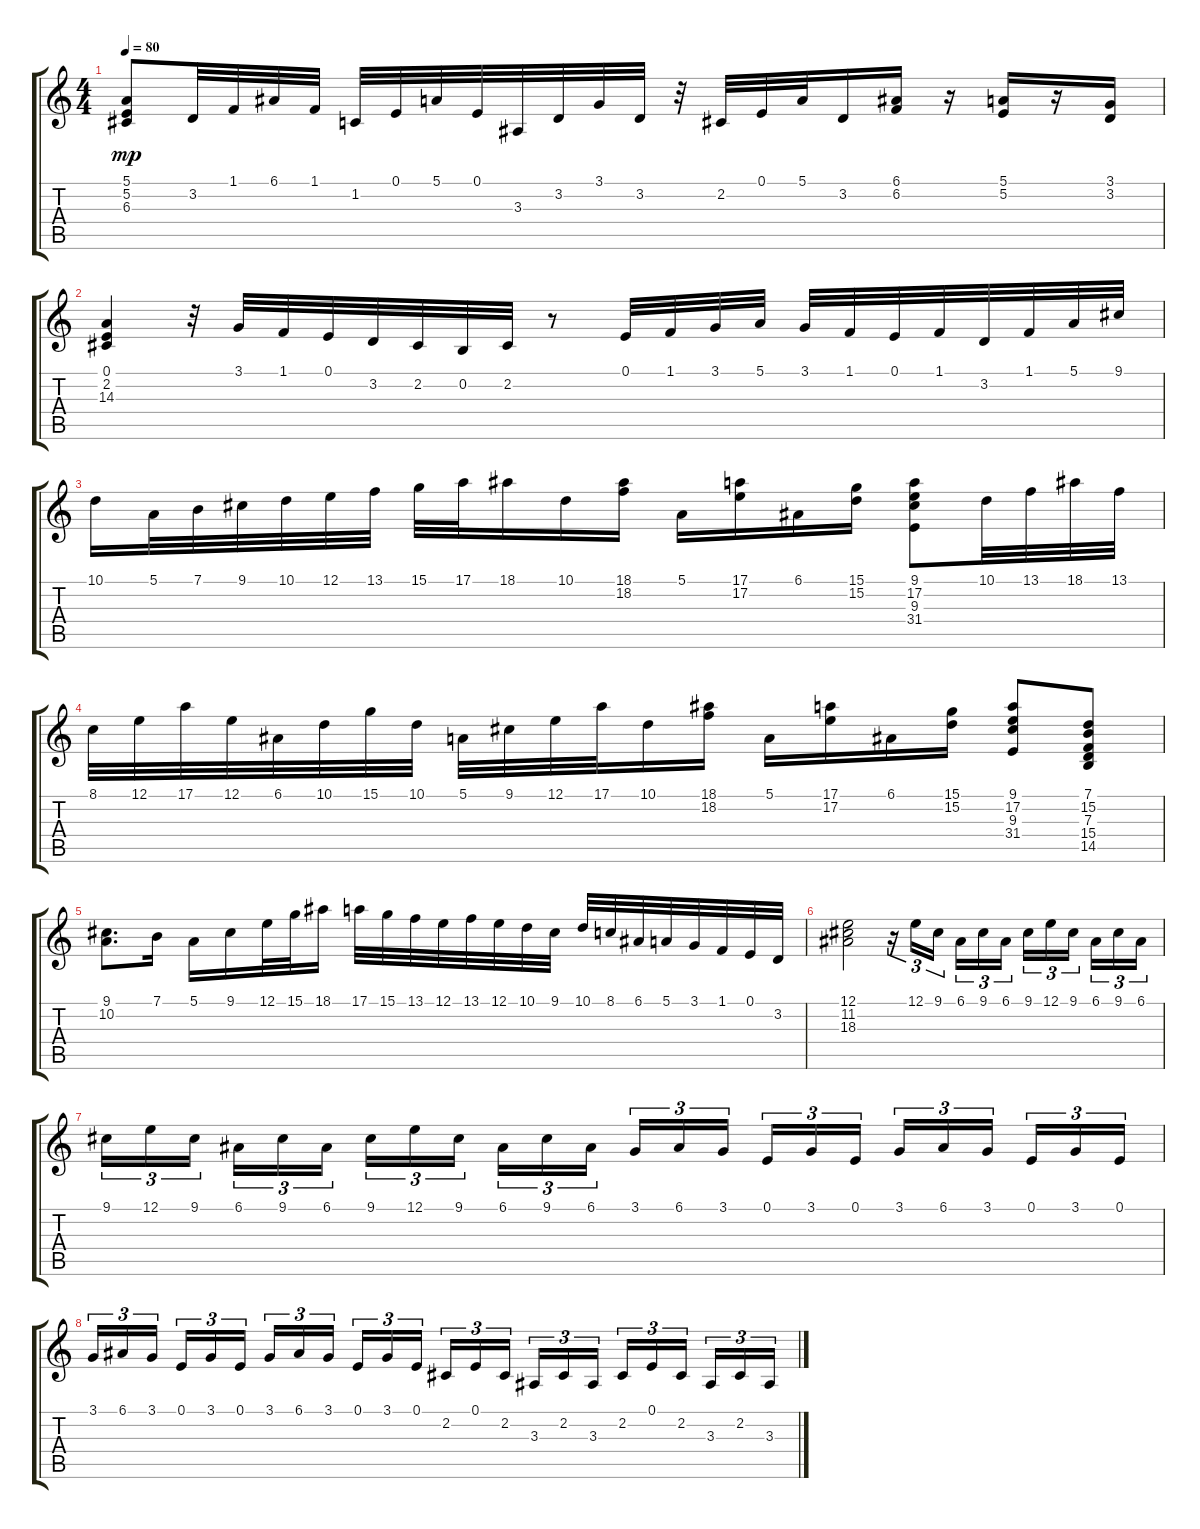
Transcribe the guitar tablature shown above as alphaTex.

\track "" {instrument churchorgan}
\staff {score tabs}
\tuning (E4 B3 G3 D3 A2 E2) {hide}
\ts (4 4)
\tempo 80
\clef g2
\ks c
(5.1 5.2 6.3).8{dy mp} 3.2.32 1.1.32 6.1.32 1.1.32 1.2.32 0.1.32 5.1.32 0.1.32 3.3.32 3.2.32 3.1.32 3.2.32 r.32 2.2.32 0.1.32 5.1.32 3.2.16 (6.1 6.2).16 r.16 (5.1 5.2).16 r.16 (3.1 3.2).16 |
(0.1 2.2 14.3).4 r.32 3.1.32 1.1.32 0.1.32 3.2.32 2.2.32 0.2.32 2.2.32 r.8 0.1.32 1.1.32 3.1.32 5.1.32 3.1.32 1.1.32 0.1.32 1.1.32 3.2.32 1.1.32 5.1.32 9.1.32 |
10.1.16 5.1.32 7.1.32 9.1.32 10.1.32 12.1.32 13.1.32 15.1.32 17.1.32 18.1.16 10.1.16 (18.1 18.2).16 5.1.16 (17.1 17.2).16 6.1.16 (15.1 15.2).16 (9.1 17.2 9.3 31.4).8 10.1.32 13.1.32 18.1.32 13.1.32 |
8.1.32 12.1.32 17.1.32 12.1.32 6.1.32 10.1.32 15.1.32 10.1.32 5.1.32 9.1.32 12.1.32 17.1.32 10.1.16 (18.1 18.2).16 5.1.16 (17.1 17.2).16 6.1.16 (15.1 15.2).16 (9.1 17.2 9.3 31.4).8 (7.1 15.2 7.3 15.4 14.5).8 |
(9.1 10.2).8{d} 7.1.16 5.1.16 9.1.16 12.1.32 15.1.32 18.1.16 17.1.32 15.1.32 13.1.32 12.1.32 13.1.32 12.1.32 10.1.32 9.1.32 10.1.32 8.1.32 6.1.32 5.1.32 3.1.32 1.1.32 0.1.32 3.2.32 |
(12.1 11.2 18.3).2 r.16{tu (3 2)} 12.1.16{tu (3 2)} 9.1.16{tu (3 2)} 6.1.16{tu (3 2)} 9.1.16{tu (3 2)} 6.1.16{tu (3 2)} 9.1.16{tu (3 2)} 12.1.16{tu (3 2)} 9.1.16{tu (3 2)} 6.1.16{tu (3 2)} 9.1.16{tu (3 2)} 6.1.16{tu (3 2)} |
9.1.16{tu (3 2)} 12.1.16{tu (3 2)} 9.1.16{tu (3 2)} 6.1.16{tu (3 2)} 9.1.16{tu (3 2)} 6.1.16{tu (3 2)} 9.1.16{tu (3 2)} 12.1.16{tu (3 2)} 9.1.16{tu (3 2)} 6.1.16{tu (3 2)} 9.1.16{tu (3 2)} 6.1.16{tu (3 2)} 3.1.16{tu (3 2)} 6.1.16{tu (3 2)} 3.1.16{tu (3 2)} 0.1.16{tu (3 2)} 3.1.16{tu (3 2)} 0.1.16{tu (3 2)} 3.1.16{tu (3 2)} 6.1.16{tu (3 2)} 3.1.16{tu (3 2)} 0.1.16{tu (3 2)} 3.1.16{tu (3 2)} 0.1.16{tu (3 2)} |
3.1.16{tu (3 2)} 6.1.16{tu (3 2)} 3.1.16{tu (3 2)} 0.1.16{tu (3 2)} 3.1.16{tu (3 2)} 0.1.16{tu (3 2)} 3.1.16{tu (3 2)} 6.1.16{tu (3 2)} 3.1.16{tu (3 2)} 0.1.16{tu (3 2)} 3.1.16{tu (3 2)} 0.1.16{tu (3 2)} 2.2.16{tu (3 2)} 0.1.16{tu (3 2)} 2.2.16{tu (3 2)} 3.3.16{tu (3 2)} 2.2.16{tu (3 2)} 3.3.16{tu (3 2)} 2.2.16{tu (3 2)} 0.1.16{tu (3 2)} 2.2.16{tu (3 2)} 3.3.16{tu (3 2)} 2.2.16{tu (3 2)} 3.3.16{tu (3 2)}
